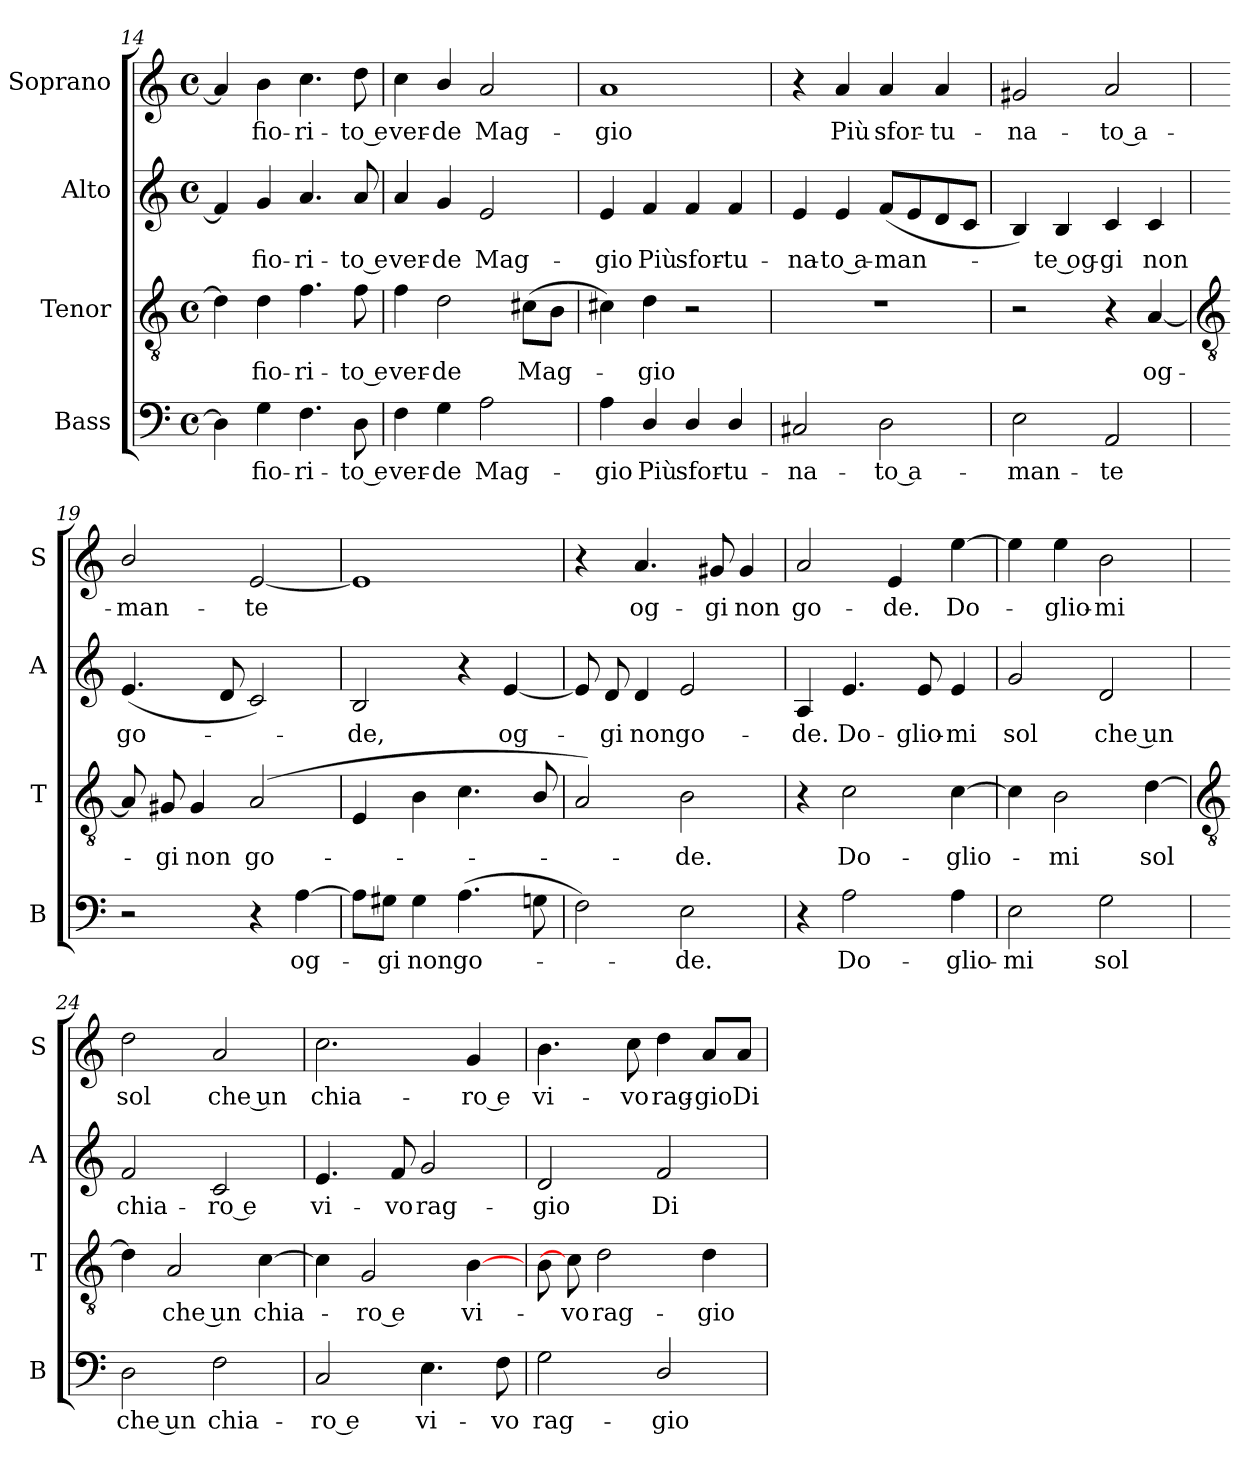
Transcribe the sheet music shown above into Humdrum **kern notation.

**kern	**text	**kern	**text	**kern	**text	**kern	**text
*part4	*part4	*part3	*part3	*part2	*part2	*part1	*part1
*staff4	*staff4	*staff3	*staff3	*staff2	*staff2	*staff1	*staff1
*I"Bass	*	*I"Tenor	*	*I"Alto	*	*I"Soprano	*
*I'B	*	*I'T	*	*I'A	*	*I'S	*
*clefF4	*	*clefGv2	*	*clefG2	*	*clefG2	*
*k[]	*	*k[]	*	*k[]	*	*k[]	*
*C:	*	*C:	*	*C:	*	*C:	*
*M4/4	*	*M4/4	*	*M4/4	*	*M4/4	*
*met(c)	*	*met(c)	*	*met(c)	*	*met(c)	*
=14	=14	=14	=14	=14	=14	=14	=14
4D]	.	4d]	.	4f#]	.	4a]	.
!	!LO:LY:b	!	!LO:LY:b	!	!LO:LY:b	!	!LO:LY:b
4G	fio-	4d	fio-	4g	fio-	4b	fio-
!	!LO:LY:b	!	!LO:LY:b	!	!LO:LY:b	!	!LO:LY:b
4.F	-ri-	4.f	-ri-	4.a	-ri-	4.cc	-ri-
!	!LO:LY:b	!	!LO:LY:b	!	!LO:LY:b	!	!LO:LY:b
8D	-to e	8f	-to e	8a	-to e	8dd	-to e
=15	=15	=15	=15	=15	=15	=15	=15
!	!LO:LY:b	!	!LO:LY:b	!	!LO:LY:b	!	!LO:LY:b
4F	ver-	4f	ver-	4a	ver-	4cc	ver-
!	!LO:LY:b	!	!LO:LY:b	!	!LO:LY:b	!	!LO:LY:b
4G	-de	2d	-de	4g	-de	4b/	-de
!	!LO:LY:b	!	!	!	!LO:LY:b	!	!LO:LY:b
2A	Mag-	.	.	2e	Mag-	2a	Mag-
!	!	!	!LO:LY:b	!	!	!	!
.	.	(>8c#XL	Mag-	.	.	.	.
.	.	8BJ	.	.	.	.	.
=16	=16	=16	=16	=16	=16	=16	=16
!	!LO:LY:b	!	!	!	!LO:LY:b	!	!LO:LY:b
4A	-gio	4c#X)	.	4e	-gio	1a	-gio
!	!LO:LY:b	!	!LO:LY:b	!	!LO:LY:b	!	!
4D/	Più	4d	gio	4f	Più	.	.
!	!LO:LY:b	!	!	!	!LO:LY:b	!	!
4D/	sfor-	2r	.	4f	sfor-	.	.
!	!LO:LY:b	!	!	!	!LO:LY:b	!	!
4D/	-tu-	.	.	4f	-tu-	.	.
=17	=17	=17	=17	=17	=17	=17	=17
!	!LO:LY:b	!	!	!	!LO:LY:b	!	!
2C#X	-na-	1r	.	4e	-na-	4r	.
!	!	!	!	!	!LO:LY:b	!	!LO:LY:b
.	.	.	.	4e	-to a-	4a	Più
!	!LO:LY:b	!	!	!	!LO:LY:b	!	!LO:LY:b
2D	-to a-	.	.	(<8fL	-man-	4a	sfor-
.	.	.	.	8e	.	.	.
!	!	!	!	!	!	!	!LO:LY:b
.	.	.	.	8d	.	4a	-tu-
.	.	.	.	8cJ	.	.	.
=18	=18	=18	=18	=18	=18	=18	=18
!	!LO:LY:b	!	!	!	!	!	!LO:LY:b
2E	-man-	2r	.	4B)	.	2g#X	-na-
!	!	!	!	!	!LO:LY:b	!	!
.	.	.	.	4B	te og-	.	.
!	!LO:LY:b	!	!	!	!LO:LY:b	!	!LO:LY:b
2AA	-te	4r	.	4c	-gi	2a	-to a-
!	!	!	!LO:LY:b	!	!LO:LY:b	!	!
.	.	[4A	og-	4c	non	.	.
!!LO:LB:g=z
=19	=19	=19	=19	=19	=19	=19	=19
*	*	*clefGv2	*	*	*	*	*
!	!	!	!	!	!LO:LY:b	!	!LO:LY:b
2r	.	8A]	.	(<4.e	go-	2b/	-man-
!	!	!	!LO:LY:b	!	!	!	!
.	.	8G#X	gi	.	.	.	.
!	!	!	!LO:LY:b	!	!	!	!
.	.	4G#	non	.	.	.	.
.	.	.	.	8d	.	.	.
!	!	!	!LO:LY:b	!	!	!	!LO:LY:b
4r	.	(<2A	go-	2c)	.	[2e	-te
!	!LO:LY:b	!	!	!	!	!	!
[4A	og-	.	.	.	.	.	.
=20	=20	=20	=20	=20	=20	=20	=20
!	!	!	!	!	!LO:LY:b	!	!
8A\L]	.	4E	.	2B	de,	1e]	.
!	!LO:LY:b	!	!	!	!	!	!
8G#X\J	gi	.	.	.	.	.	.
!	!LO:LY:b	!	!	!	!	!	!
4G#	non	4B	.	.	.	.	.
!	!LO:LY:b	!	!	!	!	!	!
(>4.A	go-	4.c	.	4r	.	.	.
!	!	!	!	!	!LO:LY:b	!	!
.	.	.	.	[4e	og-	.	.
8Gn	.	8B/	.	.	.	.	.
=21	=21	=21	=21	=21	=21	=21	=21
2F)	.	2A)	.	8e]	.	4r	.
!	!	!	!	!	!LO:LY:b	!	!
.	.	.	.	8d	gi	.	.
!	!	!	!	!	!LO:LY:b	!	!LO:LY:b
.	.	.	.	4d	non	4.a	og-
!	!LO:LY:b	!	!LO:LY:b	!	!LO:LY:b	!	!
2E	de.	2B	de.	2e	go-	.	.
!	!	!	!	!	!	!	!LO:LY:b
.	.	.	.	.	.	8g#X	-gi
!	!	!	!	!	!	!	!LO:LY:b
.	.	.	.	.	.	4g#	non
=22	=22	=22	=22	=22	=22	=22	=22
!	!	!	!	!	!LO:LY:b	!	!LO:LY:b
4r	.	4r	.	4A	-de.	2a	go-
!	!LO:LY:b	!	!LO:LY:b	!	!LO:LY:b	!	!
2A	Do-	2c	Do-	4.e	Do-	.	.
!	!	!	!	!	!	!	!LO:LY:b
.	.	.	.	.	.	4e	-de.
!	!	!	!	!	!LO:LY:b	!	!
.	.	.	.	8e	-glio-	.	.
!	!LO:LY:b	!	!LO:LY:b	!	!LO:LY:b	!	!LO:LY:b
4A	-glio-	[4c	-glio-	4e	-mi	[4ee	Do-
=23	=23	=23	=23	=23	=23	=23	=23
!	!LO:LY:b	!	!	!	!LO:LY:b	!	!
2E	-mi	4c]	.	2g	sol	4ee]	.
!	!	!	!LO:LY:b	!	!	!	!LO:LY:b
.	.	2B	mi	.	.	4ee	glio-
!	!LO:LY:b	!	!	!	!LO:LY:b	!	!LO:LY:b
2G	sol	.	.	2d	che un	2b	-mi
!	!	!	!LO:LY:b	!	!	!	!
.	.	[4d	sol	.	.	.	.
!!LO:LB:g=z
=24	=24	=24	=24	=24	=24	=24	=24
*	*	*clefGv2	*	*	*	*	*
!	!LO:LY:b	!	!	!	!LO:LY:b	!	!LO:LY:b
2D	che un	4d]	.	2f	chia-	2dd	sol
!	!	!	!LO:LY:b	!	!	!	!
.	.	2A	che un	.	.	.	.
!	!LO:LY:b	!	!	!	!LO:LY:b	!	!LO:LY:b
2F	chia-	.	.	2c	-ro e	2a	che un
!	!	!	!LO:LY:b	!	!	!	!
.	.	[4c	chia-	.	.	.	.
=25	=25	=25	=25	=25	=25	=25	=25
!	!LO:LY:b	!	!	!	!LO:LY:b	!	!LO:LY:b
2C	-ro e	4c]	.	4.e	vi-	2.cc	chia-
!	!	!	!LO:LY:b	!	!	!	!
.	.	2G	ro e	.	.	.	.
!	!	!	!	!	!LO:LY:b	!	!
.	.	.	.	8f	-vo	.	.
!	!LO:LY:b	!	!	!	!LO:LY:b	!	!
4.E	vi-	.	.	2g	rag-	.	.
!	!	!	!LO:LY:b	!	!	!	!LO:LY:b
.	.	[4B	vi-	.	.	4g	-ro e
!	!LO:LY:b	!	!	!	!	!	!
8F	-vo	.	.	.	.	.	.
=26	=26	=26	=26	=26	=26	=26	=26
!	!LO:LY:b	!	!	!	!LO:LY:b	!	!LO:LY:b
2G	rag-	8B	.	2d	-gio	4.b	vi-
!	!	!	!LO:LY:b	!	!	!	!
.	.	8c]	vo	.	.	.	.
!	!	!	!LO:LY:b	!	!	!	!
.	.	2d	rag-	.	.	.	.
!	!	!	!	!	!	!	!LO:LY:b
.	.	.	.	.	.	8cc	-vo
!	!LO:LY:b	!	!	!	!LO:LY:b	!	!LO:LY:b
2D/	-gio	.	.	2f	Di	4dd	rag-
!	!	!	!LO:LY:b	!	!	!	!LO:LY:b
.	.	4d	-gio	.	.	8a/L	-gio
!	!	!	!	!	!	!	!LO:LY:b
.	.	.	.	.	.	8a/J	Di
=	=	=	=	=	=	=	=
*-	*-	*-	*-	*-	*-	*-	*-
